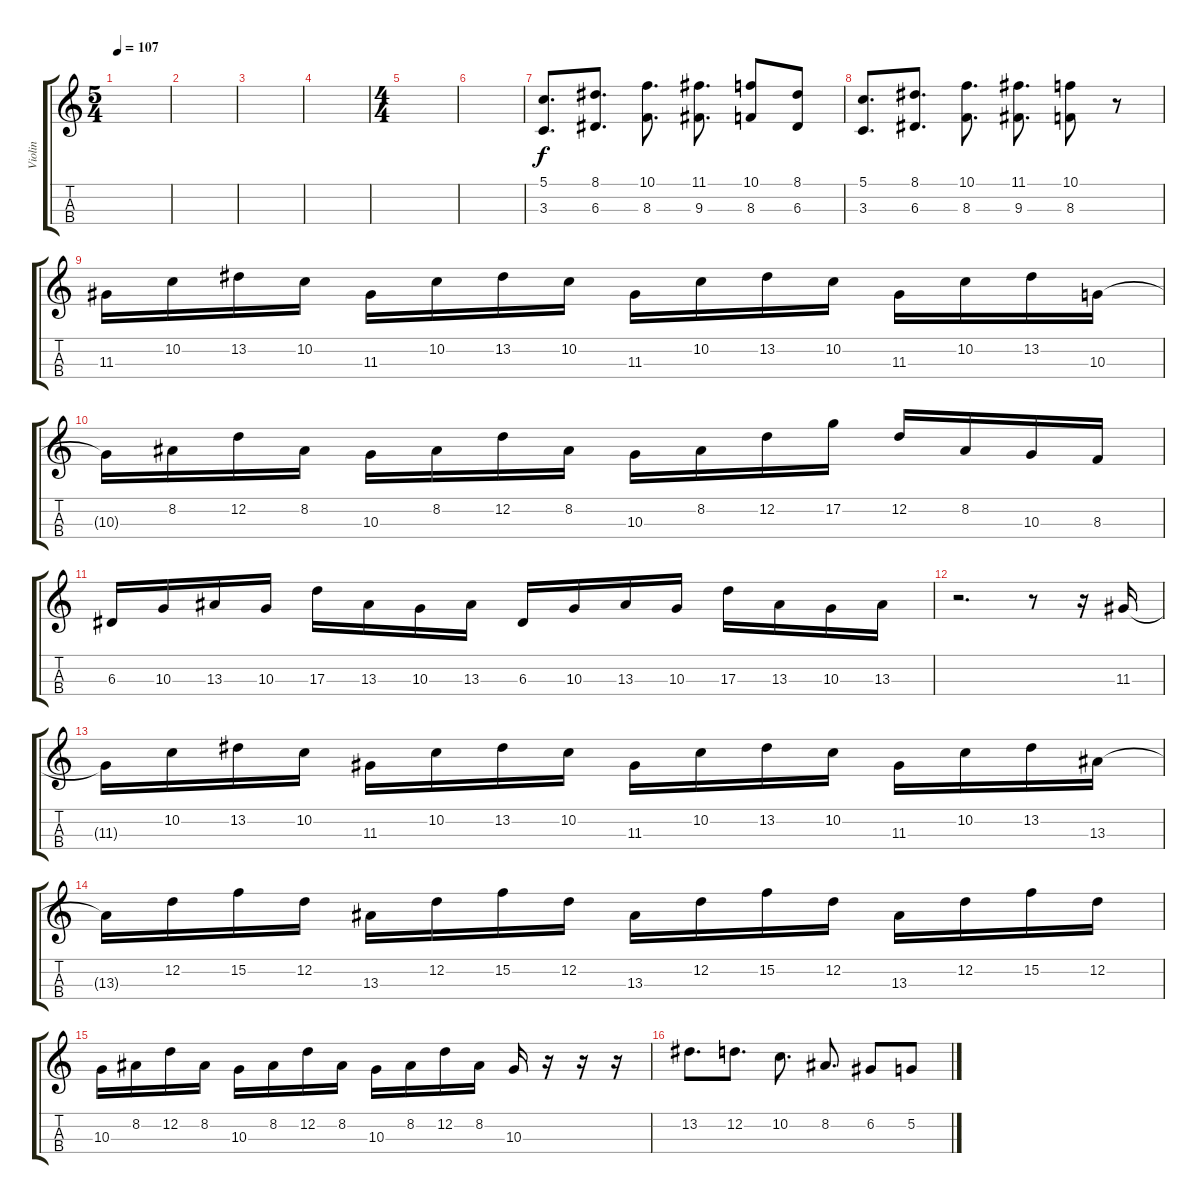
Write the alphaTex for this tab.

\track ("Violin" "Violin") {instrument violin}
\staff {score tabs}
\tuning (G4 D4 A3 D3) {hide}
\ts (5 4)
\tempo 107
\clef g2
\ks c
|
|
|
|
\ts (4 4)
|
|
(5.1 3.3).8{d} (8.1 6.3).8{d} (10.1 8.3).8{d} (11.1 9.3).8{d} (10.1 8.3).8 (8.1 6.3).8 |
(5.1 3.3).8{d} (8.1 6.3).8{d} (10.1 8.3).8{d} (11.1 9.3).8{d} (10.1 8.3).8 r.8 |
11.3.16 10.2.16 13.2.16 10.2.16 11.3.16 10.2.16 13.2.16 10.2.16 11.3.16 10.2.16 13.2.16 10.2.16 11.3.16 10.2.16 13.2.16 10.3.16 |
10.3{t}.16 8.2.16 12.2.16 8.2.16 10.3.16 8.2.16 12.2.16 8.2.16 10.3.16 8.2.16 12.2.16 17.2.16 12.2.16 8.2.16 10.3.16 8.3.16 |
6.3.16 10.3.16 13.3.16 10.3.16 17.3.16 13.3.16 10.3.16 13.3.16 6.3.16 10.3.16 13.3.16 10.3.16 17.3.16 13.3.16 10.3.16 13.3.16 |
r.2{d} r.8 r.16 11.3.16 |
11.3{t}.16 10.2.16 13.2.16 10.2.16 11.3.16 10.2.16 13.2.16 10.2.16 11.3.16 10.2.16 13.2.16 10.2.16 11.3.16 10.2.16 13.2.16 13.3.16 |
13.3{t}.16 12.2.16 15.2.16 12.2.16 13.3.16 12.2.16 15.2.16 12.2.16 13.3.16 12.2.16 15.2.16 12.2.16 13.3.16 12.2.16 15.2.16 12.2.16 |
10.3.16 8.2.16 12.2.16 8.2.16 10.3.16 8.2.16 12.2.16 8.2.16 10.3.16 8.2.16 12.2.16 8.2.16 10.3.16 r.16 r.16 r.16 |
13.2.8{d} 12.2.8{d} 10.2.8{d} 8.2.8{d} 6.2.8 5.2.8
